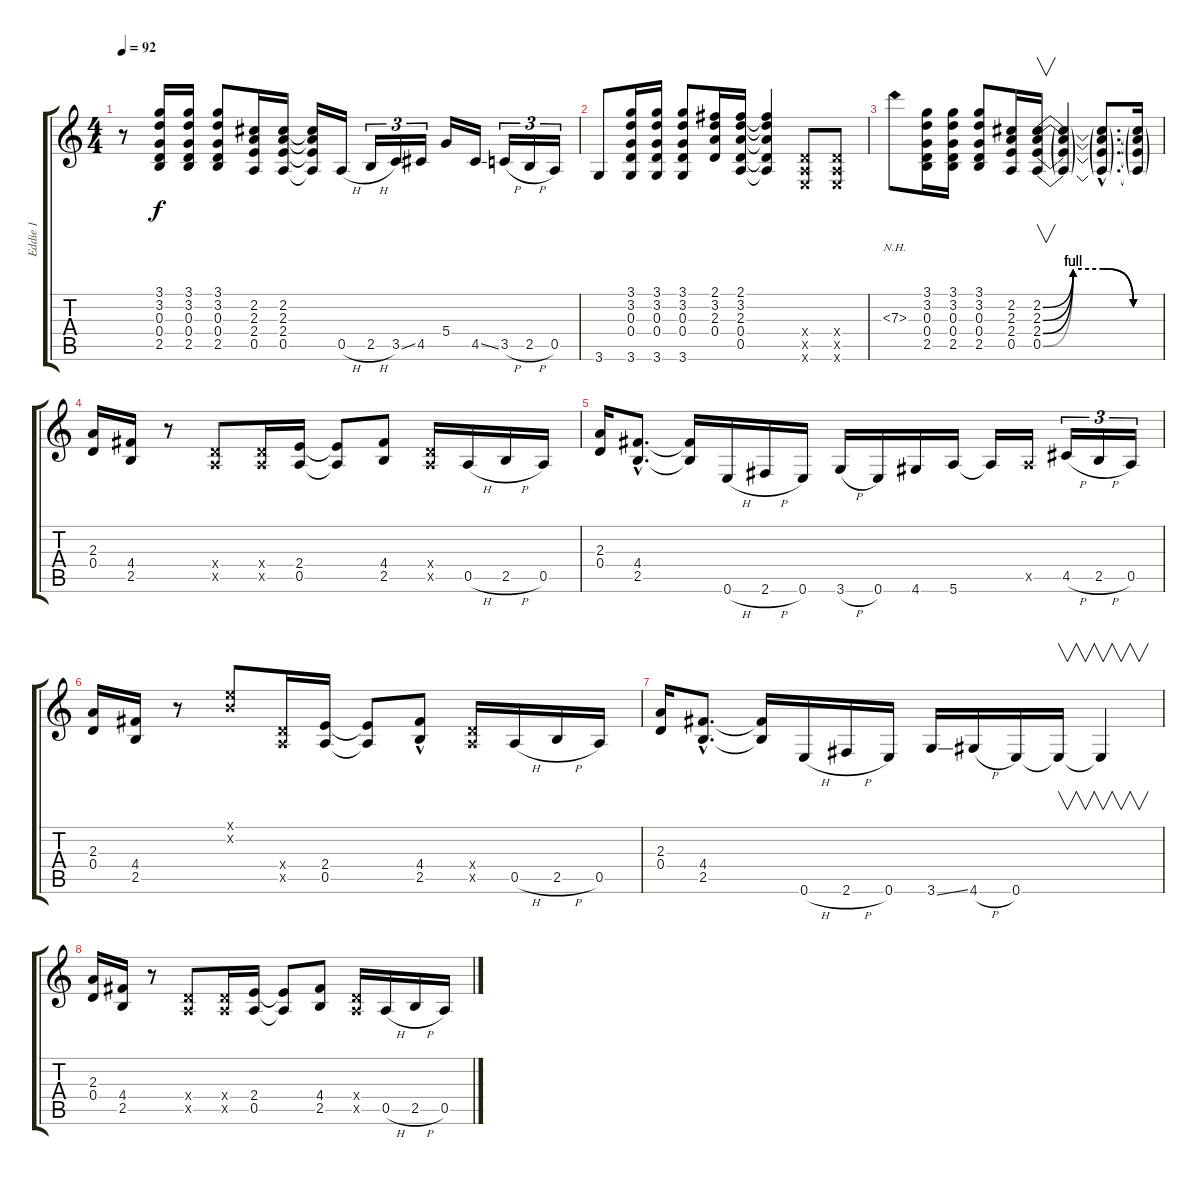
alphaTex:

\track ("Eddie 1" "Eddie 1") {instrument overdrivenguitar}
\staff {score tabs}
\tuning (E4 B3 G3 D3 A2 E2) {hide}
\ts (4 4)
\tempo 92
\clef g2
\ks c
r.8{dy f} (3.1 3.2 0.3 0.4 2.5).16 (3.1 3.2 0.3 0.4 2.5).16 (3.1 3.2 0.3 0.4 2.5).8 (2.2 2.3 2.4 0.5).16 (2.2 2.3 2.4 0.5).16 (2.2{t} 2.3{t} 2.4{t} 0.5{t}).16 0.5{h}.16 2.5{h}.16{tu (3 2)} 3.5{ss}.16{tu (3 2)} 4.5.16{tu (3 2)} 5.4.16 4.5{ss}.16 3.5{h}.16{tu (3 2)} 2.5{h}.16{tu (3 2)} 0.5.16{tu (3 2)} |
3.6.8 (3.1 3.2 0.3 0.4 3.6).16 (3.1 3.2 0.3 0.4 3.6).16 (3.1 3.2 0.3 0.4 3.6).8 (2.1 3.2 2.3 0.4).16 (2.1 3.2 2.3 0.4 0.5).16 (2.1{t} 3.2{t} 2.3{t} 0.4{t} 0.5{t}).4 (0.4{x} 0.5{x} 0.6{x}).8 (0.4{x} 0.5{x} 0.6{x}).8 |
7.3{nh}.8 (3.1 3.2 0.3 0.4 2.5).16 (3.1 3.2 0.3 0.4 2.5).16 (3.1 3.2 0.3 0.4 2.5).8 (2.2 2.3 2.4 0.5).16 (2.2{be (custom 0 0 15 4 30 4 45 0 60 0)} 2.3{be (custom 0 0 15 4 30 4 45 0 60 0)} 2.4{be (custom 0 0 15 4 30 4 45 0 60 0)} 0.5{be (custom 0 0 15 4 30 4 45 0 60 0)}).16{v} (2.2{t} 2.3{t} 2.4{t} 0.5{t}).4 (2.2{hac t} 2.3{hac t} 2.4{hac t} 0.5{hac t}).8{d} (2.2{t} 2.3{t} 2.4{t} 0.5{t}).16 |
(2.3 0.4).16 (4.4 2.5).16 r.8 (0.4{x} 0.5{x}).8 (0.4{x} 0.5{x}).16 (2.4 0.5).16 (2.4{t} 0.5{t}).8 (4.4 2.5).8 (0.4{x} 0.5{x}).16 0.5{h}.16 2.5{h}.16 0.5.16 |
(2.3 0.4).16 (4.4{hac} 2.5{hac}).8{d} (4.4{t} 2.5{t}).16 0.6{h}.16 2.6{h}.16 0.6.16 3.6{h}.16 0.6.16 4.6.16 5.6.16 5.6{t}.16 0.5{x}.16 4.5{h}.16{tu (3 2)} 2.5{h}.16{tu (3 2)} 0.5.16{tu (3 2)} |
(2.3 0.4).16 (4.4 2.5).16 r.8 (0.1{x} 0.2{x}).8 (0.4{x} 0.5{x}).16 (2.4 0.5).16 (2.4{t} 0.5{t}).8 (4.4 2.5{hac}).8 (0.4{x} 0.5{x}).16 0.5{h}.16 2.5{h}.16 0.5.16 |
(2.3 0.4).16 (4.4{hac} 2.5{hac}).8{d} (4.4{t} 2.5{t}).16 0.6{h}.16 2.6{h}.16 0.6.16 3.6{ss}.16 4.6{h}.16 0.6.16 0.6{t}.16{v} 0.6{t}.4{v} |
(2.3 0.4).16 (4.4 2.5).16 r.8 (0.4{x} 0.5{x}).8 (0.4{x} 0.5{x}).16 (2.4 0.5).16 (2.4{t} 0.5{t}).8 (4.4 2.5).8 (0.4{x} 0.5{x}).16 0.5{h}.16 2.5{h}.16 0.5.16
